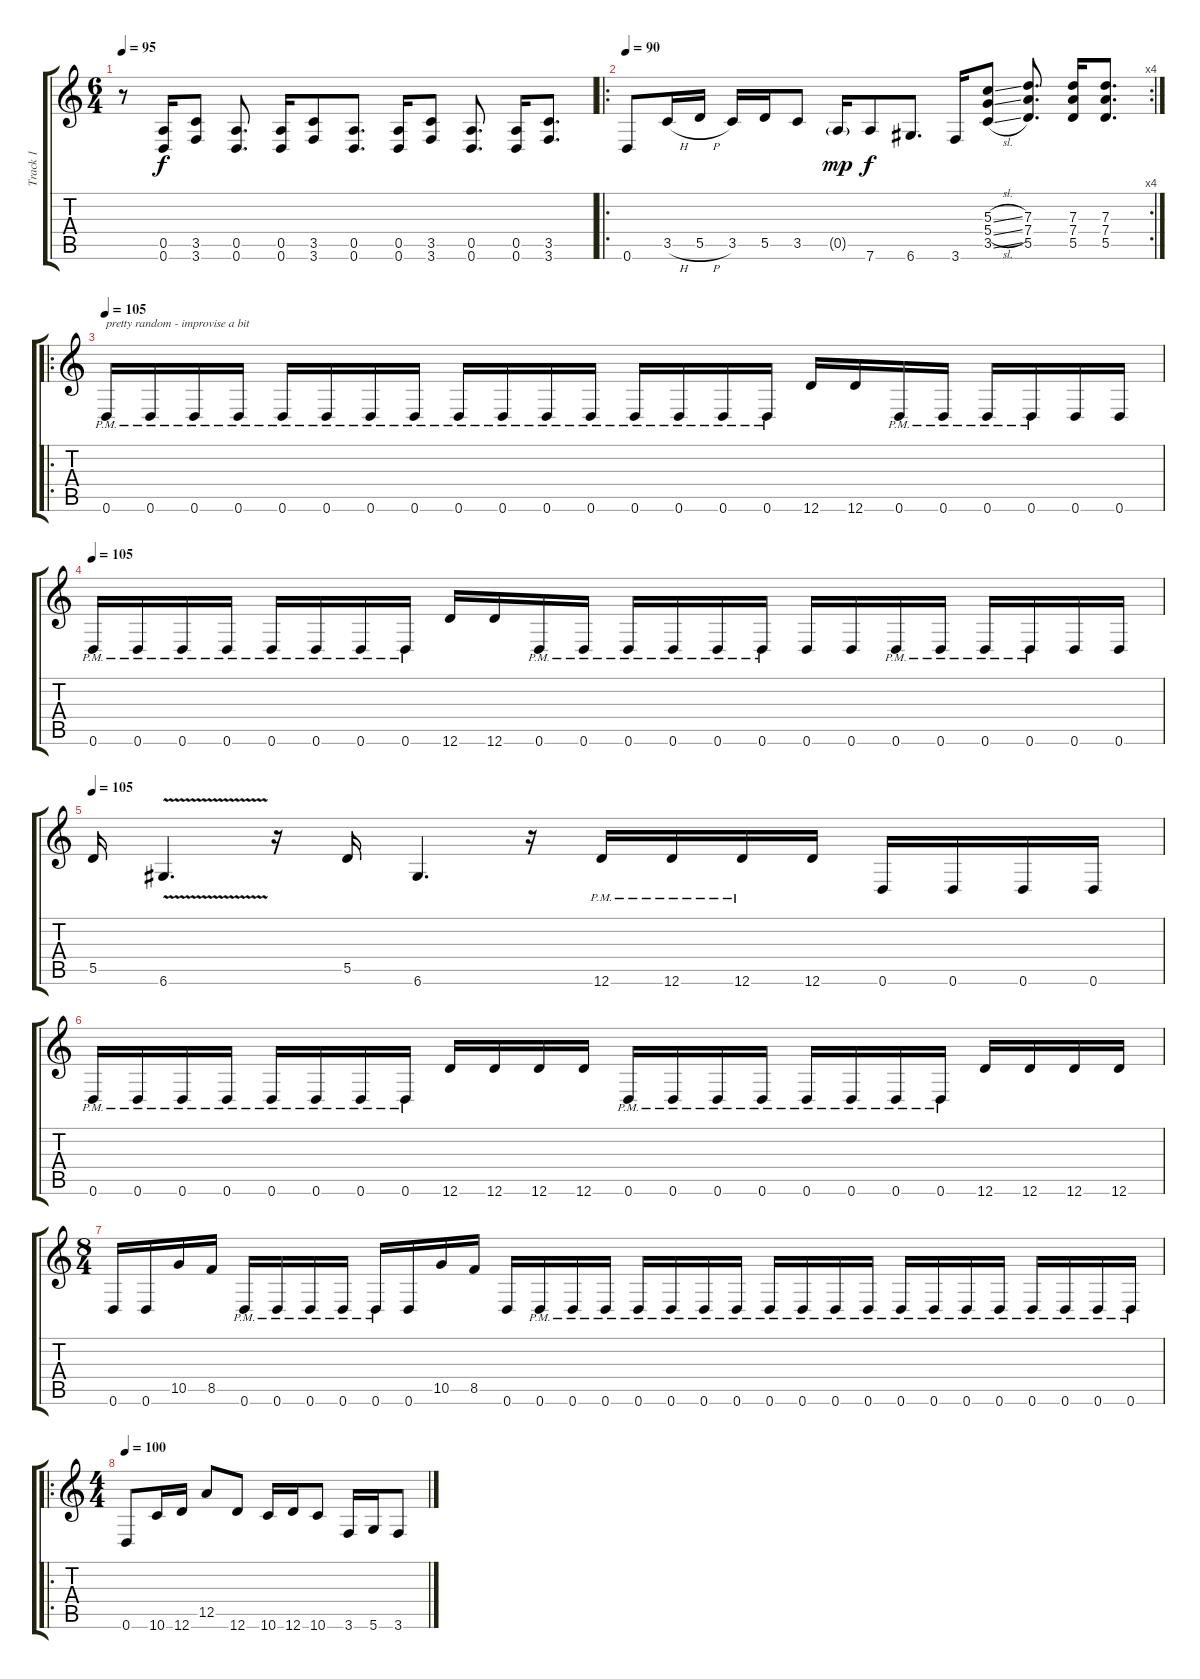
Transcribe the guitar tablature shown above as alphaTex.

\track ("Track 1" "Track 1") {instrument distortionguitar}
\staff {score tabs}
\tuning (E4 B3 G3 D3 A2 D2) {hide}
\ts (6 4)
\tempo 95
\clef g2
\ks c
r.8{dy f} (0.5 0.6).16 (3.5 3.6).8 (0.5 0.6).8{d} (0.5 0.6).16 (3.5 3.6).8 (0.5 0.6).8{d} (0.5 0.6).16 (3.5 3.6).8 (0.5 0.6).8{d} (0.5 0.6).16 (3.5 3.6).8{d} |
\ro
\rc 4
\tempo 95
\tempo 90
0.6.8 3.5{h}.16 5.5{h}.16 3.5.16 5.5.16 3.5.8 0.5{g}.16{dy mp} 7.6.8{dy f} 6.6.8{d} 3.6.16 (5.3{sl} 5.4{sl} 3.5{sl}).8 (7.3 7.4 5.5).8{d} (7.3 7.4 5.5).16 (7.3 7.4 5.5).8{d} |
\ro
\tempo 105
0.6{pm}.16{txt "pretty random - improvise a bit"} 0.6{pm}.16 0.6{pm}.16 0.6{pm}.16 0.6{pm}.16 0.6{pm}.16 0.6{pm}.16 0.6{pm}.16 0.6{pm}.16 0.6{pm}.16 0.6{pm}.16 0.6{pm}.16 0.6{pm}.16 0.6{pm}.16 0.6{pm}.16 0.6{pm}.16 12.6.16 12.6.16 0.6{pm}.16 0.6{pm}.16 0.6{pm}.16 0.6{pm}.16 0.6.16 0.6.16 |
\tempo 105
0.6{pm}.16 0.6{pm}.16 0.6{pm}.16 0.6{pm}.16 0.6{pm}.16 0.6{pm}.16 0.6{pm}.16 0.6{pm}.16 12.6.16 12.6.16 0.6{pm}.16 0.6{pm}.16 0.6{pm}.16 0.6{pm}.16 0.6{pm}.16 0.6{pm}.16 0.6.16 0.6.16 0.6{pm}.16 0.6{pm}.16 0.6{pm}.16 0.6{pm}.16 0.6.16 0.6.16 |
\tempo 105
5.5.16 6.6{v}.4{d} r.16 5.5.16 6.6.4{d} r.16 12.6{pm}.16 12.6{pm}.16 12.6{pm}.16 12.6.16 0.6.16 0.6.16 0.6.16 0.6.16 |
0.6{pm}.16 0.6{pm}.16 0.6{pm}.16 0.6{pm}.16 0.6{pm}.16 0.6{pm}.16 0.6{pm}.16 0.6{pm}.16 12.6.16 12.6.16 12.6.16 12.6.16 0.6{pm}.16 0.6{pm}.16 0.6{pm}.16 0.6{pm}.16 0.6{pm}.16 0.6{pm}.16 0.6{pm}.16 0.6{pm}.16 12.6.16 12.6.16 12.6.16 12.6.16 |
\ts (8 4)
0.6.16 0.6.16 10.5.16 8.5.16 0.6{pm}.16 0.6{pm}.16 0.6{pm}.16 0.6{pm}.16 0.6{pm}.16 0.6.16 10.5.16 8.5.16 0.6.16 0.6{pm}.16 0.6{pm}.16 0.6{pm}.16 0.6{pm}.16 0.6{pm}.16 0.6{pm}.16 0.6{pm}.16 0.6{pm}.16 0.6{pm}.16 0.6{pm}.16 0.6{pm}.16 0.6{pm}.16 0.6{pm}.16 0.6{pm}.16 0.6{pm}.16 0.6{pm}.16 0.6{pm}.16 0.6{pm}.16 0.6{pm}.16 |
\ro
\ts (4 4)
\tempo 100
0.6.8 10.6.16 12.6.16 12.5.8 12.6.8 10.6.16 12.6.16 10.6.8 3.6.16 5.6.16 3.6.8
